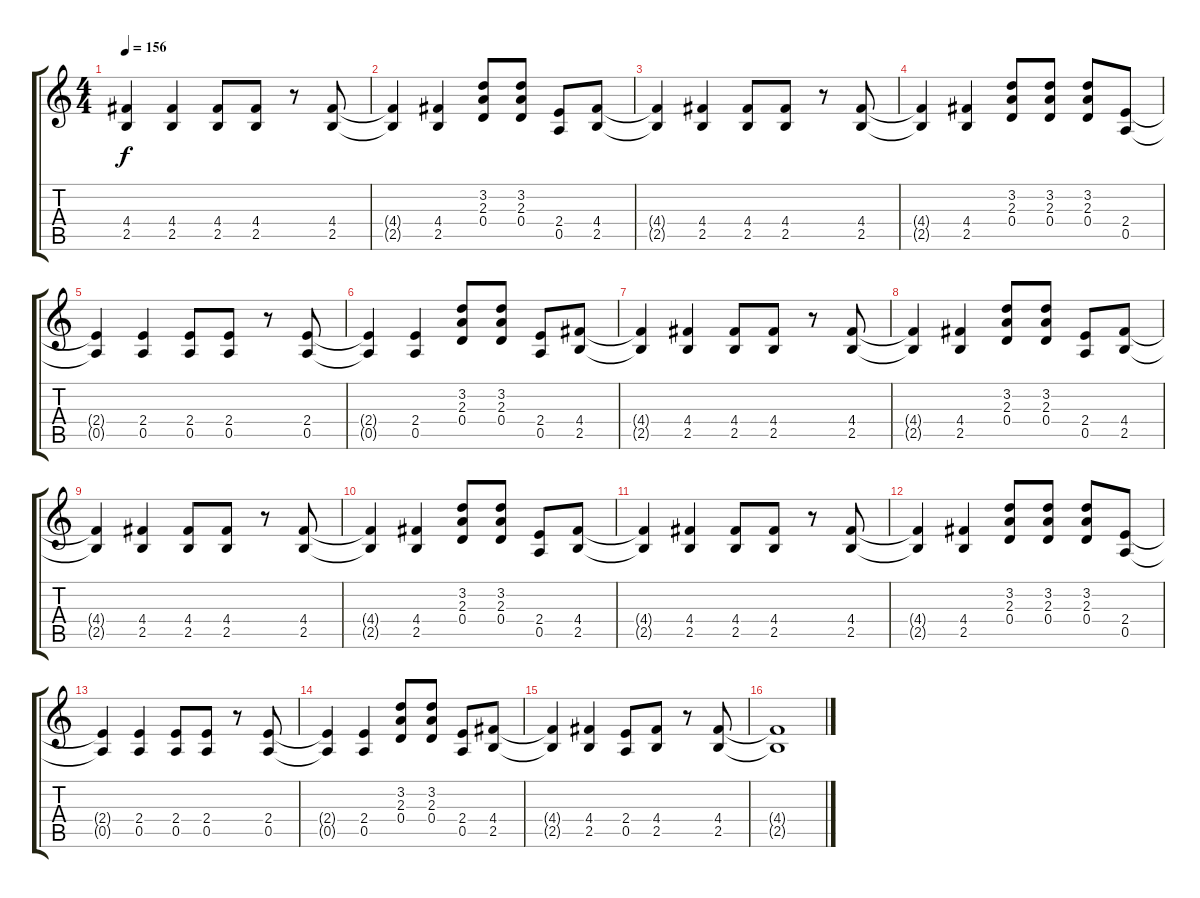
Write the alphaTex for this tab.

\track "" {instrument overdrivenguitar}
\staff {score tabs}
\tuning (E4 B3 G3 D3 A2 E2) {hide}
\ts (4 4)
\tempo 156
\clef g2
\ks c
(4.4{t} 2.5{t}).4{dy f} (4.4 2.5).4 (4.4 2.5).8 (4.4 2.5).8 r.8 (4.4 2.5).8 |
(4.4{t} 2.5{t}).4 (4.4 2.5).4 (3.2 2.3 0.4).8 (3.2 2.3 0.4).8 (2.4 0.5).8 (4.4 2.5).8 |
(4.4{t} 2.5{t}).4 (4.4 2.5).4 (4.4 2.5).8 (4.4 2.5).8 r.8 (4.4 2.5).8 |
(4.4{t} 2.5{t}).4 (4.4 2.5).4 (3.2 2.3 0.4).8 (3.2 2.3 0.4).8 (3.2 2.3 0.4).8 (2.4 0.5).8 |
(2.4{t} 0.5{t}).4 (2.4 0.5).4 (2.4 0.5).8 (2.4 0.5).8 r.8 (2.4 0.5).8 |
(2.4{t} 0.5{t}).4 (2.4 0.5).4 (3.2 2.3 0.4).8 (3.2 2.3 0.4).8 (2.4 0.5).8 (4.4 2.5).8 |
(4.4{t} 2.5{t}).4 (4.4 2.5).4 (4.4 2.5).8 (4.4 2.5).8 r.8 (4.4 2.5).8 |
(4.4{t} 2.5{t}).4 (4.4 2.5).4 (3.2 2.3 0.4).8 (3.2 2.3 0.4).8 (2.4 0.5).8 (4.4 2.5).8 |
(4.4{t} 2.5{t}).4 (4.4 2.5).4 (4.4 2.5).8 (4.4 2.5).8 r.8 (4.4 2.5).8 |
(4.4{t} 2.5{t}).4 (4.4 2.5).4 (3.2 2.3 0.4).8 (3.2 2.3 0.4).8 (2.4 0.5).8 (4.4 2.5).8 |
(4.4{t} 2.5{t}).4 (4.4 2.5).4 (4.4 2.5).8 (4.4 2.5).8 r.8 (4.4 2.5).8 |
(4.4{t} 2.5{t}).4 (4.4 2.5).4 (3.2 2.3 0.4).8 (3.2 2.3 0.4).8 (3.2 2.3 0.4).8 (2.4 0.5).8 |
(2.4{t} 0.5{t}).4 (2.4 0.5).4 (2.4 0.5).8 (2.4 0.5).8 r.8 (2.4 0.5).8 |
(2.4{t} 0.5{t}).4 (2.4 0.5).4 (3.2 2.3 0.4).8 (3.2 2.3 0.4).8 (2.4 0.5).8 (4.4 2.5).8 |
(4.4{t} 2.5{t}).4 (4.4 2.5).4 (2.4 0.5).8 (4.4 2.5).8 r.8 (4.4 2.5).8 |
(4.4{t} 2.5{t}).1
